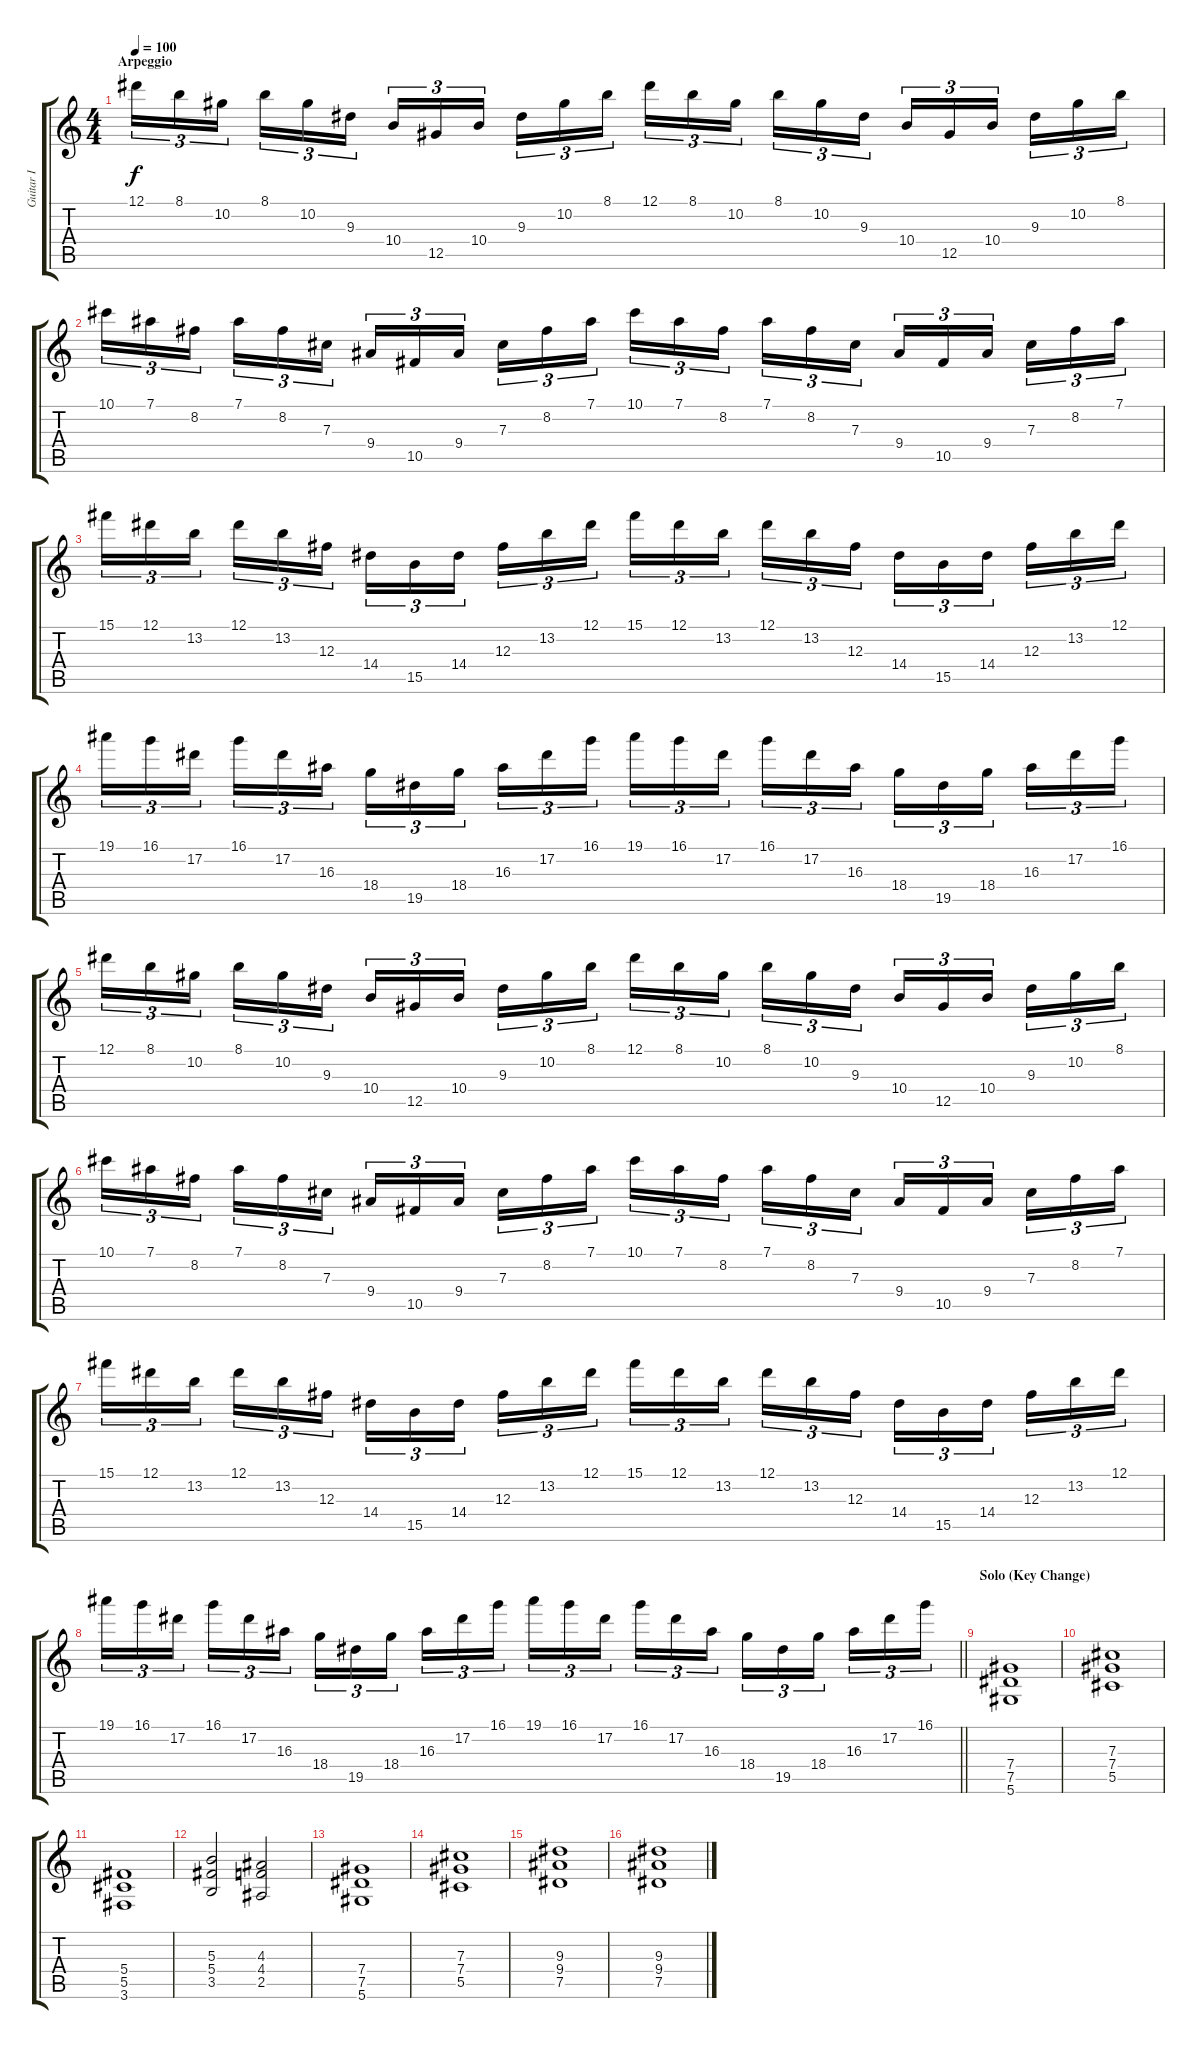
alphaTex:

\track ("Guitar I" "Guitar I") {instrument overdrivenguitar}
\staff {score tabs}
\tuning (Eb4 Bb3 Gb3 Db3 Ab2 Eb2) {hide}
\ts (4 4)
\section ("" "Arpeggio")
\tempo 100
\clef g2
\ks c
12.1.16{tu (3 2) dy f} 8.1.16{tu (3 2)} 10.2.16{tu (3 2) beam splitsecondary} 8.1.16{tu (3 2)} 10.2.16{tu (3 2)} 9.3.16{tu (3 2)} 10.4.16{tu (3 2)} 12.5.16{tu (3 2)} 10.4.16{tu (3 2) beam splitsecondary} 9.3.16{tu (3 2)} 10.2.16{tu (3 2)} 8.1.16{tu (3 2)} 12.1.16{tu (3 2)} 8.1.16{tu (3 2)} 10.2.16{tu (3 2) beam splitsecondary} 8.1.16{tu (3 2)} 10.2.16{tu (3 2)} 9.3.16{tu (3 2)} 10.4.16{tu (3 2)} 12.5.16{tu (3 2)} 10.4.16{tu (3 2) beam splitsecondary} 9.3.16{tu (3 2)} 10.2.16{tu (3 2)} 8.1.16{tu (3 2)} |
10.1.16{tu (3 2)} 7.1.16{tu (3 2)} 8.2.16{tu (3 2) beam splitsecondary} 7.1.16{tu (3 2)} 8.2.16{tu (3 2)} 7.3.16{tu (3 2)} 9.4.16{tu (3 2)} 10.5.16{tu (3 2)} 9.4.16{tu (3 2) beam splitsecondary} 7.3.16{tu (3 2)} 8.2.16{tu (3 2)} 7.1.16{tu (3 2)} 10.1.16{tu (3 2)} 7.1.16{tu (3 2)} 8.2.16{tu (3 2) beam splitsecondary} 7.1.16{tu (3 2)} 8.2.16{tu (3 2)} 7.3.16{tu (3 2)} 9.4.16{tu (3 2)} 10.5.16{tu (3 2)} 9.4.16{tu (3 2) beam splitsecondary} 7.3.16{tu (3 2)} 8.2.16{tu (3 2)} 7.1.16{tu (3 2)} |
15.1.16{tu (3 2)} 12.1.16{tu (3 2)} 13.2.16{tu (3 2) beam splitsecondary} 12.1.16{tu (3 2)} 13.2.16{tu (3 2)} 12.3.16{tu (3 2)} 14.4.16{tu (3 2)} 15.5.16{tu (3 2)} 14.4.16{tu (3 2) beam splitsecondary} 12.3.16{tu (3 2)} 13.2.16{tu (3 2)} 12.1.16{tu (3 2)} 15.1.16{tu (3 2)} 12.1.16{tu (3 2)} 13.2.16{tu (3 2) beam splitsecondary} 12.1.16{tu (3 2)} 13.2.16{tu (3 2)} 12.3.16{tu (3 2)} 14.4.16{tu (3 2)} 15.5.16{tu (3 2)} 14.4.16{tu (3 2) beam splitsecondary} 12.3.16{tu (3 2)} 13.2.16{tu (3 2)} 12.1.16{tu (3 2)} |
19.1.16{tu (3 2)} 16.1.16{tu (3 2)} 17.2.16{tu (3 2) beam splitsecondary} 16.1.16{tu (3 2)} 17.2.16{tu (3 2)} 16.3.16{tu (3 2)} 18.4.16{tu (3 2)} 19.5.16{tu (3 2)} 18.4.16{tu (3 2) beam splitsecondary} 16.3.16{tu (3 2)} 17.2.16{tu (3 2)} 16.1.16{tu (3 2)} 19.1.16{tu (3 2)} 16.1.16{tu (3 2)} 17.2.16{tu (3 2) beam splitsecondary} 16.1.16{tu (3 2)} 17.2.16{tu (3 2)} 16.3.16{tu (3 2)} 18.4.16{tu (3 2)} 19.5.16{tu (3 2)} 18.4.16{tu (3 2) beam splitsecondary} 16.3.16{tu (3 2)} 17.2.16{tu (3 2)} 16.1.16{tu (3 2)} |
12.1.16{tu (3 2)} 8.1.16{tu (3 2)} 10.2.16{tu (3 2) beam splitsecondary} 8.1.16{tu (3 2)} 10.2.16{tu (3 2)} 9.3.16{tu (3 2)} 10.4.16{tu (3 2)} 12.5.16{tu (3 2)} 10.4.16{tu (3 2) beam splitsecondary} 9.3.16{tu (3 2)} 10.2.16{tu (3 2)} 8.1.16{tu (3 2)} 12.1.16{tu (3 2)} 8.1.16{tu (3 2)} 10.2.16{tu (3 2) beam splitsecondary} 8.1.16{tu (3 2)} 10.2.16{tu (3 2)} 9.3.16{tu (3 2)} 10.4.16{tu (3 2)} 12.5.16{tu (3 2)} 10.4.16{tu (3 2) beam splitsecondary} 9.3.16{tu (3 2)} 10.2.16{tu (3 2)} 8.1.16{tu (3 2)} |
10.1.16{tu (3 2)} 7.1.16{tu (3 2)} 8.2.16{tu (3 2) beam splitsecondary} 7.1.16{tu (3 2)} 8.2.16{tu (3 2)} 7.3.16{tu (3 2)} 9.4.16{tu (3 2)} 10.5.16{tu (3 2)} 9.4.16{tu (3 2) beam splitsecondary} 7.3.16{tu (3 2)} 8.2.16{tu (3 2)} 7.1.16{tu (3 2)} 10.1.16{tu (3 2)} 7.1.16{tu (3 2)} 8.2.16{tu (3 2) beam splitsecondary} 7.1.16{tu (3 2)} 8.2.16{tu (3 2)} 7.3.16{tu (3 2)} 9.4.16{tu (3 2)} 10.5.16{tu (3 2)} 9.4.16{tu (3 2) beam splitsecondary} 7.3.16{tu (3 2)} 8.2.16{tu (3 2)} 7.1.16{tu (3 2)} |
15.1.16{tu (3 2)} 12.1.16{tu (3 2)} 13.2.16{tu (3 2) beam splitsecondary} 12.1.16{tu (3 2)} 13.2.16{tu (3 2)} 12.3.16{tu (3 2)} 14.4.16{tu (3 2)} 15.5.16{tu (3 2)} 14.4.16{tu (3 2) beam splitsecondary} 12.3.16{tu (3 2)} 13.2.16{tu (3 2)} 12.1.16{tu (3 2)} 15.1.16{tu (3 2)} 12.1.16{tu (3 2)} 13.2.16{tu (3 2) beam splitsecondary} 12.1.16{tu (3 2)} 13.2.16{tu (3 2)} 12.3.16{tu (3 2)} 14.4.16{tu (3 2)} 15.5.16{tu (3 2)} 14.4.16{tu (3 2) beam splitsecondary} 12.3.16{tu (3 2)} 13.2.16{tu (3 2)} 12.1.16{tu (3 2)} |
\barLineRight lightlight
19.1.16{tu (3 2)} 16.1.16{tu (3 2)} 17.2.16{tu (3 2) beam splitsecondary} 16.1.16{tu (3 2)} 17.2.16{tu (3 2)} 16.3.16{tu (3 2)} 18.4.16{tu (3 2)} 19.5.16{tu (3 2)} 18.4.16{tu (3 2) beam splitsecondary} 16.3.16{tu (3 2)} 17.2.16{tu (3 2)} 16.1.16{tu (3 2)} 19.1.16{tu (3 2)} 16.1.16{tu (3 2)} 17.2.16{tu (3 2) beam splitsecondary} 16.1.16{tu (3 2)} 17.2.16{tu (3 2)} 16.3.16{tu (3 2)} 18.4.16{tu (3 2)} 19.5.16{tu (3 2)} 18.4.16{tu (3 2) beam splitsecondary} 16.3.16{tu (3 2)} 17.2.16{tu (3 2)} 16.1.16{tu (3 2)} |
\section ("" "Solo (Key Change)")
(7.4 7.5 5.6).1 |
(7.3 7.4 5.5).1 |
(5.4 5.5 3.6).1 |
(5.3 5.4 3.5).2 (4.3 4.4 2.5).2 |
(7.4 7.5 5.6).1 |
(7.3 7.4 5.5).1 |
(9.3 9.4 7.5).1 |
(9.3 9.4 7.5).1
